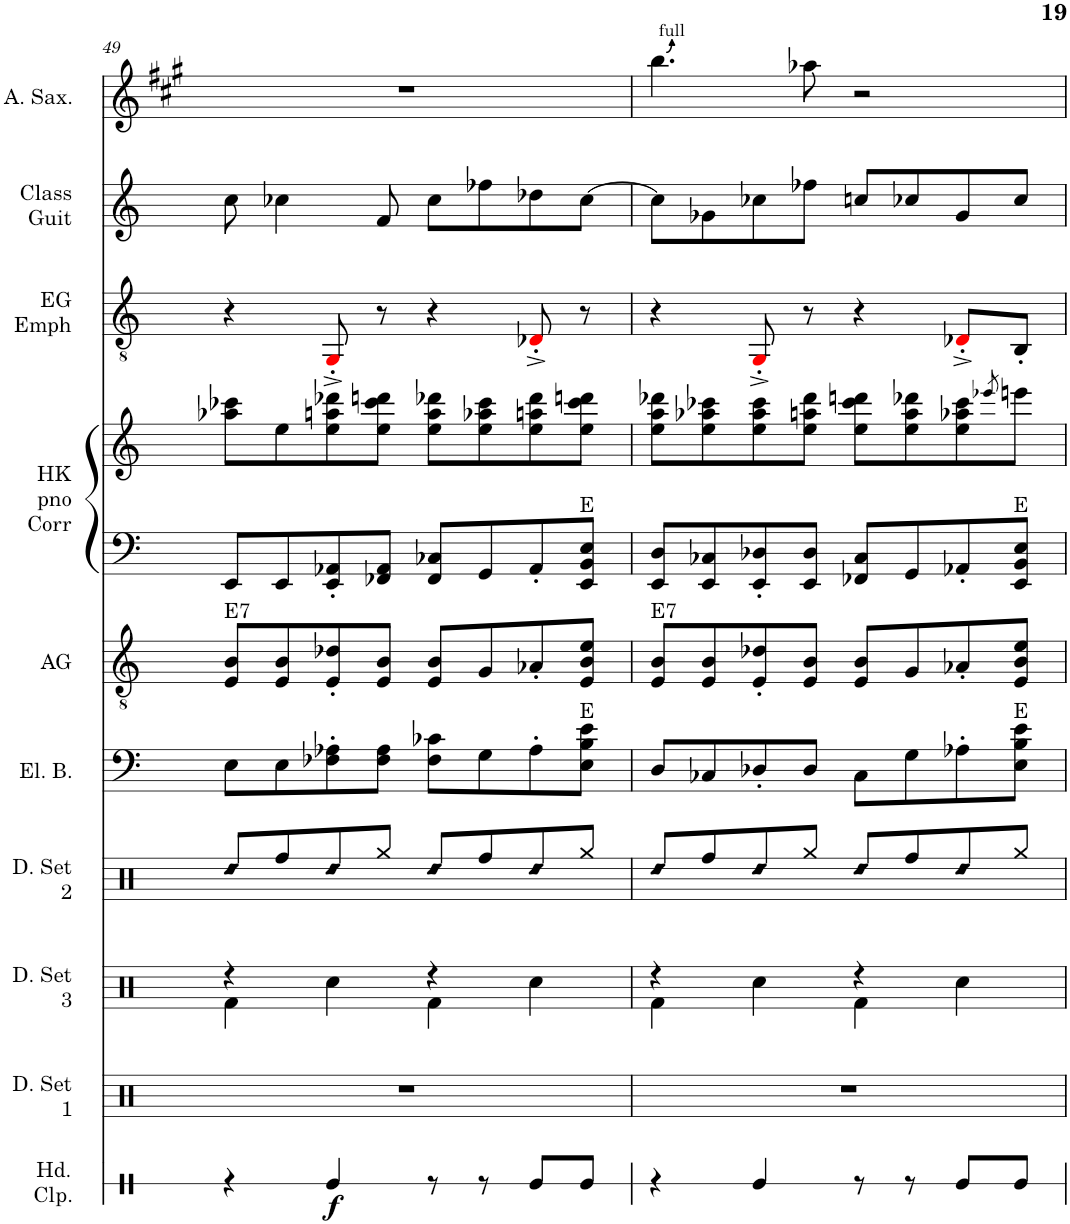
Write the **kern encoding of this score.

**kern	**dynam	**kern	**kern	**kern	**kern	**kern	**kern	**kern	**kern	**kern	**kern
*part10	*part10	*part9	*part8	*part7	*part6	*part5	*part4	*part4	*part3	*part2	*part1
*staff11	*staff11	*staff10	*staff9	*staff8	*staff7	*staff6	*staff5	*staff4	*staff3	*staff2	*staff1
*I"Hd.  Clp	*	*I"D. Set 1	*I"D. Set 3	*I"D. Set 2	*I"El. B.	*I"AG	*I"HK pno Corr	*	*I"EG Emph	*I"Class Guit	*I"A. Sax.
*I'Hd.  Clp.	*	*I'D. Set 1	*I'D. Set 3	*I'D. Set 2	*I'El. B.	*I'AG	*I'HK pno Corr	*	*I'EG Emph	*I'Class Guit	*I'A. Sax.
!!LO:PB:g=z
*clefX	*	*clefX	*clefX	*clefX	*clefF4	*clefGv2	*clefF4	*clefG2	*clefGv2	*clefG2	*clefG2
*	*	*	*	*	*Trd7c12	*	*	*	*	*	*Trd5c9
*k[]	*	*k[]	*k[]	*k[]	*k[]	*k[]	*k[]	*k[]	*k[]	*k[]	*k[f#c#g#]
*M4/4	*	*M4/4	*M4/4	*M4/4	*M4/4	*M4/4	*M4/4	*M4/4	*M4/4	*M4/4	*M4/4
=49	=49	=49	=49	=49	=49	=49	=49	=49	=49	=49	=49
*	*	*	*^	*	*	*	*	*	*	*	*
!	!	!	!	!	!	!	!LO:TX:a:t=E7	!	!	!	!	!
!	!	!	!	!	!LO:N:head=diamond	!	!	!	!	!	!	!
4r	.	1r	4r	4Rf\	8Rdd/L	8E\L	8E/ 8B/L	8EE/L	8aa-X\ 8ccc-X\L	4r	8cc\	1r
.	.	.	.	.	8Rff/	8E\	8E/ 8B/	8EE/	8ee\	.	4cc-X\	.
!	!LO:DY:b	!	!	!	!LO:N:head=diamond	!	!	!	!	!	!	!
4Re/	f	.	4Rcc\	4ryy	8Rdd/	8F-X\' 8A-X\'	8E/' 8d-X/'	8EE/' 8AA-X/'	8ee\ 8aan\ 8ddd-X\	8GG'^i/	.	.
.	.	.	.	.	8Rgg/J	8F-\ 8A-\J	8E/ 8B/J	8FF-X/ 8AA-/J	8ee\ 8ccc-\ 8dddn\J	8r	8f/	.
!	!	!	!	!	!LO:N:head=diamond	!	!	!	!	!	!	!
8r	.	.	4r	4Rf\	8Rdd/L	8F-\ 8c-X\L	8E/ 8B/L	8FF-/ 8C-X/L	8ee\ 8aa\ 8ddd-X\L	4r	8cc-\L	.
8r	.	.	.	.	8Rff/	8G\	8G/	8GG/	8ee\ 8aa-X\ 8ccc-\	.	8ff-X\	.
!	!	!	!	!	!LO:N:head=diamond	!	!	!	!	!	!	!
8Re/L	.	.	4Rcc\	4ryy	8Rdd/	8A-'\	8A-X'/	8AA-'/	8ee\ 8aan\ 8ddd-\	8D-X'^i/	8dd-X\	.
!	!	!	!	!	!	!	!	!LO:TX:a:t=E	!	!	!	!
!	!	!	!	!	!	!LO:TX:a:t=E	!	!	!	!	!	!
8Re/J	.	.	.	.	8Rgg/J	8E\ 8B\ 8e\J	8E/ 8B/ 8e/J	8EE/ 8BB/ 8E/J	8ee\ 8ccc-\ 8dddn\J	8r	[8cc-\J	.
=50	=50	=50	=50	=50	=50	=50	=50	=50	=50	=50	=50	=50
!	!	!	!	!	!	!	!LO:TX:a:t=E7	!	!	!	!	!
!	!	!	!	!	!LO:N:head=diamond	!	!	!	!	!	!	!
4r	.	1r	4r	4Rf\	8Rdd/L	8D/L	8E/ 8B/L	8EE/ 8D/L	8ee\ 8aa\ 8ddd-X\L	4r	8cc-\L]	4.bb\
.	.	.	.	.	8Rff/	8C-X/	8E/ 8B/	8EE/ 8C-X/	8ee\ 8aa-X\ 8ccc-X\	.	8g-X\	.
!	!	!	!	!	!LO:N:head=diamond	!	!	!	!	!	!	!
4Re/	.	.	4Rcc\	4ryy	8Rdd/	8D-X'/	8E/' 8d-X/'	8EE/' 8D-X/'	8ee\ 8aa-\ 8ccc-\	8GG'^i/	8cc-X\	.
.	.	.	.	.	8Rgg/J	8D-/J	8E/ 8B/J	8EE/ 8D-/J	8ee\ 8aan\ 8ddd-\J	8r	8ff-X\J	8aa-X\
!	!	!	!	!	!LO:N:head=diamond	!	!	!	!	!	!	!
8r	.	.	4r	4Rf\	8Rdd/L	8C-\L	8E/ 8B/L	8FF-X/ 8C-/L	8ee\ 8ccc-\ 8dddn\L	4r	8ccn/L	2r
8r	.	.	.	.	8Rff/	8G\	8G/	8GG/	8ee\ 8aa\ 8ddd-X\	.	8cc-X/	.
!	!	!	!	!	!LO:N:head=diamond	!	!	!	!	!	!	!
8Re/L	.	.	4Rcc\	4ryy	8Rdd/	8A-X'\	8A-X'/	8AA-X'/	8ee\ 8aa-X\ 8ccc-\	8D-X'^i/L	8g-/	.
.	.	.	.	.	.	.	.	.	8qeee-X/	.	.	.
!	!	!	!	!	!	!	!	!LO:TX:a:t=E	!	!	!	!
!	!	!	!	!	!	!LO:TX:a:t=E	!	!	!	!	!	!
8Re/J	.	.	.	.	8Rgg/J	8E\ 8B\ 8e\J	8E/ 8B/ 8e/J	8EE/ 8BB/ 8E/J	8eeen\J	8BB'/J	8cc-/J	.
*	*	*	*v	*v	*	*	*	*	*	*	*	*
=	=	=	=	=	=	=	=	=	=	=	=
*-	*-	*-	*-	*-	*-	*-	*-	*-	*-	*-	*-
